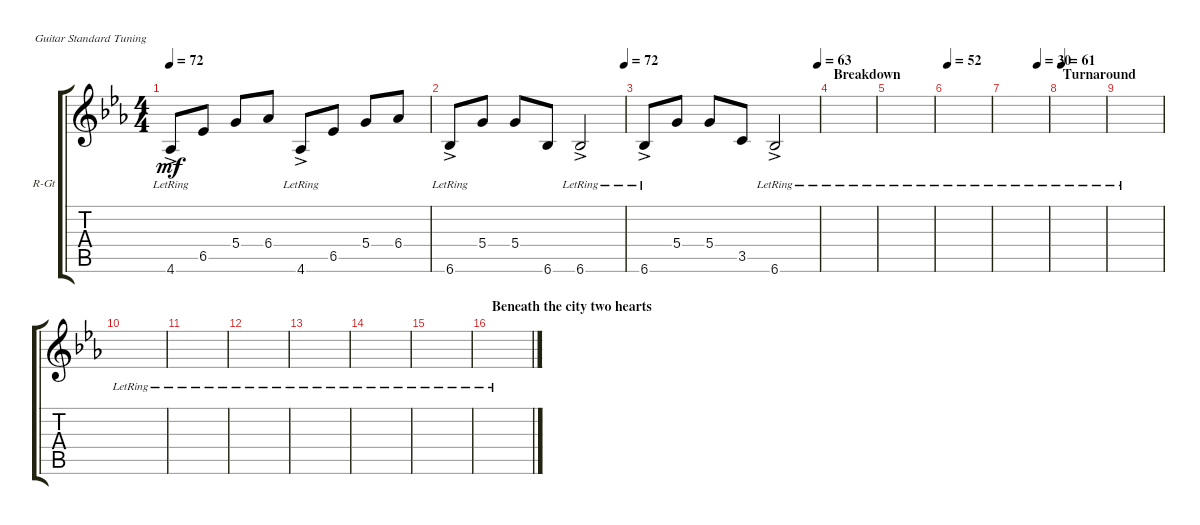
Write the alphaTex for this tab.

\defaultSystemsLayout 4
\bracketExtendMode groupsimilarinstruments
\firstSystemTrackNameOrientation horizontal
\otherSystemsTrackNameOrientation horizontal
\track ("Rhythm Guitar" "R-Gt") {instrument electricguitarclean}
\staff {score tabs}
\tuning (E4 B3 G3 D3 A2 E2)
\ts (4 4)
\tempo 72
\clef g2
\ks eb
4.6{ac lr}.8{dy mf} 6.5.8 5.4.8 6.4.8 4.6{ac lr}.8 6.5.8 5.4.8 6.4.8 |
\tempo (72 1)
6.6{ac lr}.8 5.4.8 5.4.8 6.6.8 6.6{ac lr}.2 |
\tempo (63 0.99375)
6.6{ac lr}.8 5.4.8 5.4.8 3.5.8 6.6{ac lr}.2 |
\section ("" "Breakdown")
|
|
\tempo (52 0.0125)
|
\tempo (30 0.75625)
|
\section ("" "Turnaround")
\tempo 61
|
|
|
|
|
|
|
|
\section ("" "Beneath the city two hearts")
